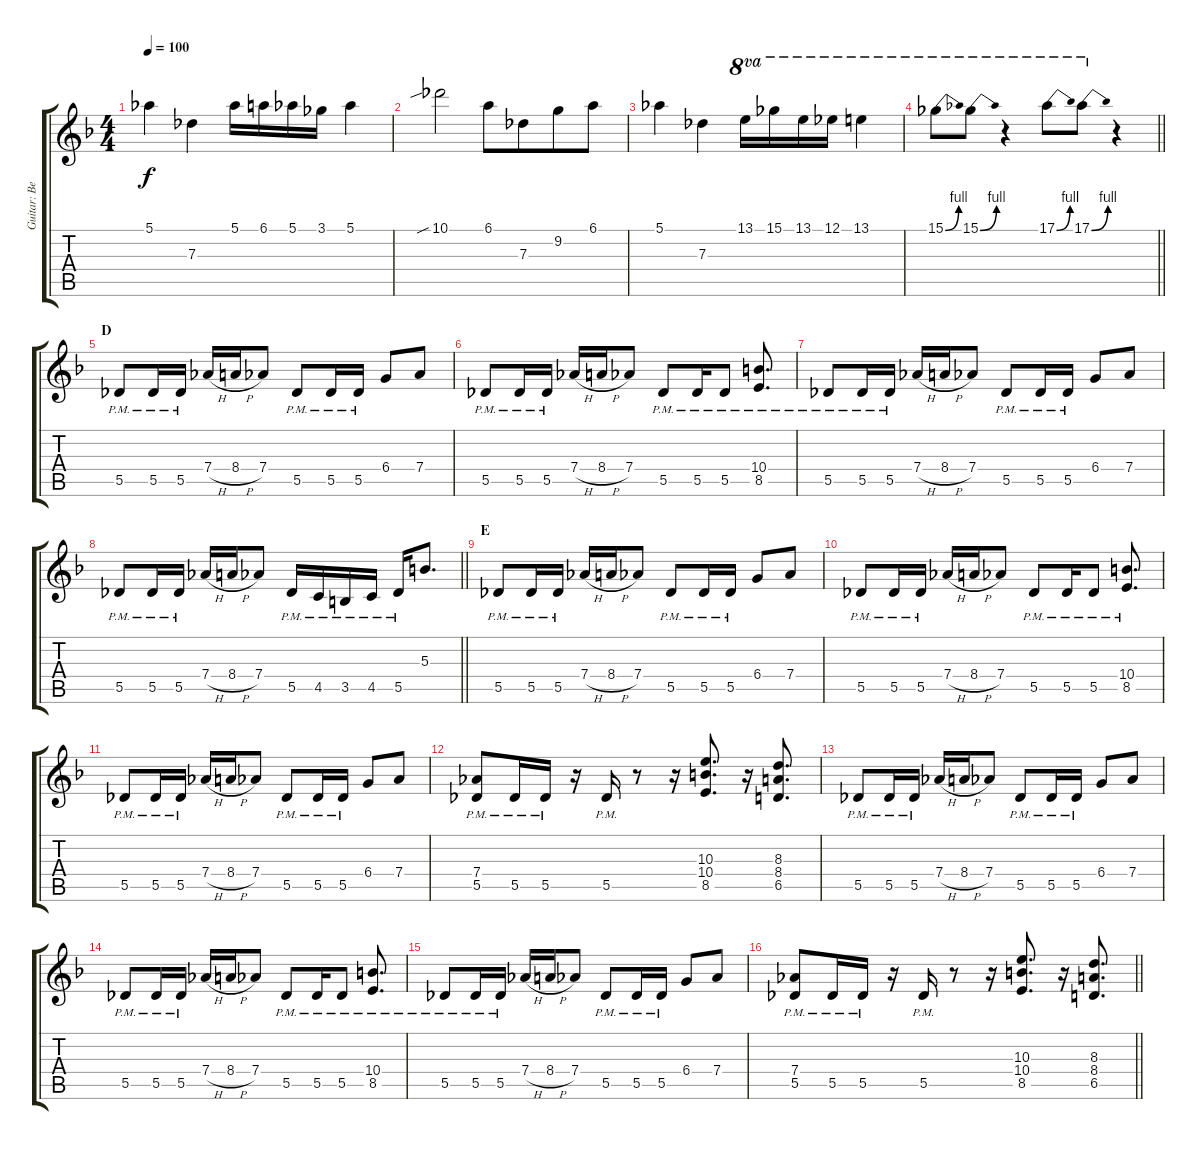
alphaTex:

\track ("Guitar: Ben" "Guitar: Be") {instrument distortionguitar}
\staff {score tabs}
\tuning (Eb4 Bb3 Gb3 Db3 Ab2 Eb2) {hide}
\ts (4 4)
\tempo 100
\clef g2
\ks f
5.1.4{dy f} 7.3.4 5.1.16 6.1.16 5.1.16 3.1.16 5.1.4 |
10.1{sib}.2 6.1.8 7.3.8{beam merge} 9.2.8 6.1.8 |
5.1.4 7.3.4 13.1.16{ot 8va} 15.1.16{ot 8va} 13.1.16{ot 8va} 12.1.16{ot 8va} 13.1.4{ot 8va} |
\barLineRight lightlight
15.1{be (bend 0 0 60 4)}.8{ot 8va} 15.1{be (bend 0 0 60 4)}.8{ot 8va} r.4{ot 8va} 17.1{be (bend 0 0 60 4)}.8{ot 8va} 17.1{be (bend 0 0 60 4)}.8{ot 8va} r.4 |
\section ("" "D")
5.5{pm}.8 5.5{pm}.16 5.5{pm}.16 7.4{h}.16 8.4{h}.16 7.4.8 5.5{pm}.8 5.5{pm}.16 5.5{pm}.16 6.4.8 7.4.8 |
5.5{pm}.8 5.5{pm}.16 5.5{pm}.16 7.4{h}.16 8.4{h}.16 7.4.8 5.5{pm}.8 5.5{pm}.16 5.5{pm}.8 (10.4 8.5{pm}).8{d} |
5.5{pm}.8 5.5{pm}.16 5.5{pm}.16 7.4{h}.16 8.4{h}.16 7.4.8 5.5{pm}.8 5.5{pm}.16 5.5{pm}.16 6.4.8 7.4.8 |
\barLineRight lightlight
5.5{pm}.8 5.5{pm}.16 5.5{pm}.16 7.4{h}.16 8.4{h}.16 7.4.8 5.5{pm}.16 4.5{pm}.16 3.5{pm}.16 4.5{pm}.16 5.5{pm}.16 5.3.8{d} |
\section ("" "E")
5.5{pm}.8 5.5{pm}.16 5.5{pm}.16 7.4{h}.16 8.4{h}.16 7.4.8 5.5{pm}.8 5.5{pm}.16 5.5{pm}.16 6.4.8 7.4.8 |
5.5{pm}.8 5.5{pm}.16 5.5{pm}.16 7.4{h}.16 8.4{h}.16 7.4.8 5.5{pm}.8 5.5{pm}.16 5.5{pm}.8 (10.4 8.5{pm}).8{d} |
5.5{pm}.8 5.5{pm}.16 5.5{pm}.16 7.4{h}.16 8.4{h}.16 7.4.8 5.5{pm}.8 5.5{pm}.16 5.5{pm}.16 6.4.8 7.4.8 |
(7.4{pm} 5.5{pm}).8 5.5{pm}.16 5.5{pm}.16 r.16 5.5{pm}.16 r.8 r.16 (10.3 10.4 8.5).8{d} r.16 (8.3 8.4 6.5).8{d} |
5.5{pm}.8 5.5{pm}.16 5.5{pm}.16 7.4{h}.16 8.4{h}.16 7.4.8 5.5{pm}.8 5.5{pm}.16 5.5{pm}.16 6.4.8 7.4.8 |
5.5{pm}.8 5.5{pm}.16 5.5{pm}.16 7.4{h}.16 8.4{h}.16 7.4.8 5.5{pm}.8 5.5{pm}.16 5.5{pm}.8 (10.4 8.5{pm}).8{d} |
5.5{pm}.8 5.5{pm}.16 5.5{pm}.16 7.4{h}.16 8.4{h}.16 7.4.8 5.5{pm}.8 5.5{pm}.16 5.5{pm}.16 6.4.8 7.4.8 |
\barLineRight lightlight
(7.4{pm} 5.5{pm}).8 5.5{pm}.16 5.5{pm}.16 r.16 5.5{pm}.16 r.8 r.16 (10.3 10.4 8.5).8{d} r.16 (8.3 8.4 6.5).8{d}
